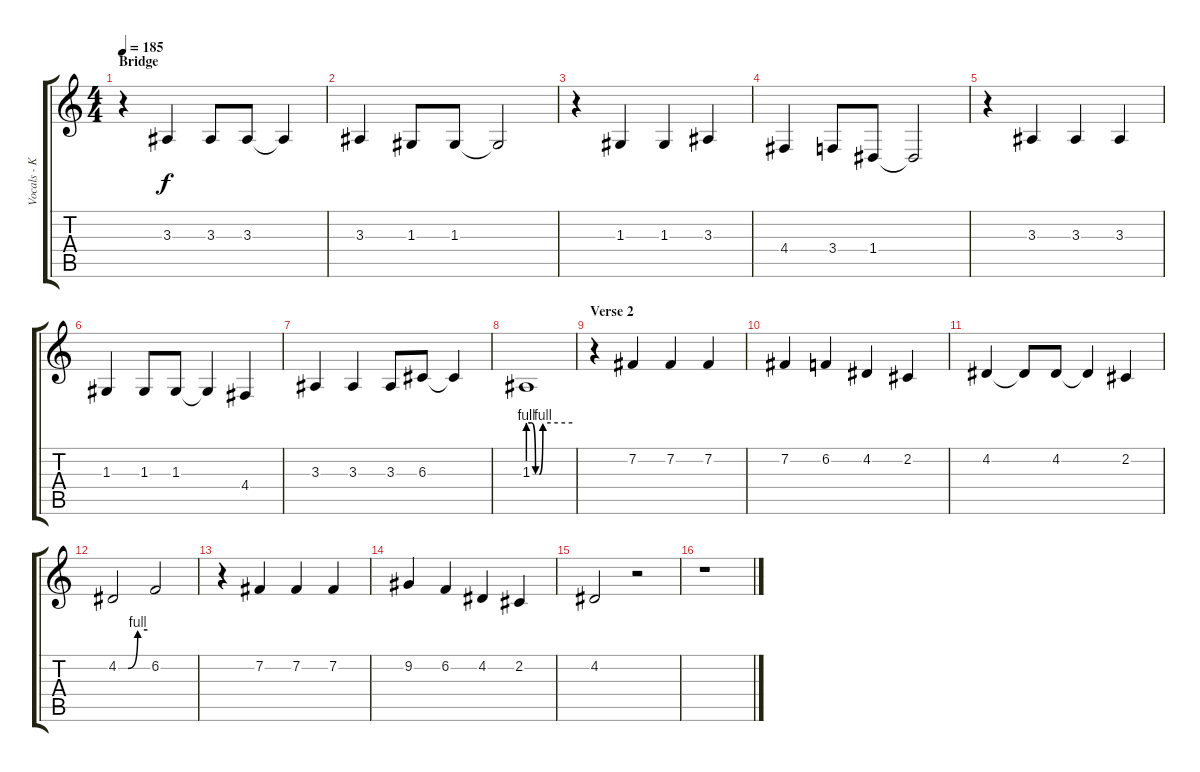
\track ("Vocals - Kai Hansen" "Vocals - K") {instrument tuba}
\staff {score tabs}
\tuning (E4 B3 G3 D3 A2 E2) {hide}
\ts (4 4)
\section ("" "Bridge")
\tempo 185
\clef g2
\ks c
r.4{dy f} 3.3.4 3.3.8 3.3.8 3.3{t}.4 |
3.3.4 1.3.8 1.3.8 1.3{t}.2 |
r.4 1.3.4 1.3.4 3.3.4 |
4.4.4 3.4.8 1.4.8 1.4{t}.2 |
r.4 3.3.4 3.3.4 3.3.4 |
1.3.4 1.3.8 1.3.8 1.3{t}.4 4.4.4 |
3.3.4 3.3.4 3.3.8 6.3.8 6.3{t}.4 |
1.3{be (custom 0 4 5 4 10 0 15 0 20 4 60 4)}.1 |
\section ("" "Verse 2")
r.4 7.2.4 7.2.4 7.2.4 |
7.2.4 6.2.4 4.2.4 2.2.4 |
4.2.4 4.2{t}.8 4.2.8 4.2{t}.4 2.2.4 |
4.2{be (custom 0 0 20 0 40 4 60 4)}.2 6.2.2 |
r.4 7.2.4 7.2.4 7.2.4 |
9.2.4 6.2.4 4.2.4 2.2.4 |
4.2.2 r.2 |
r.1
